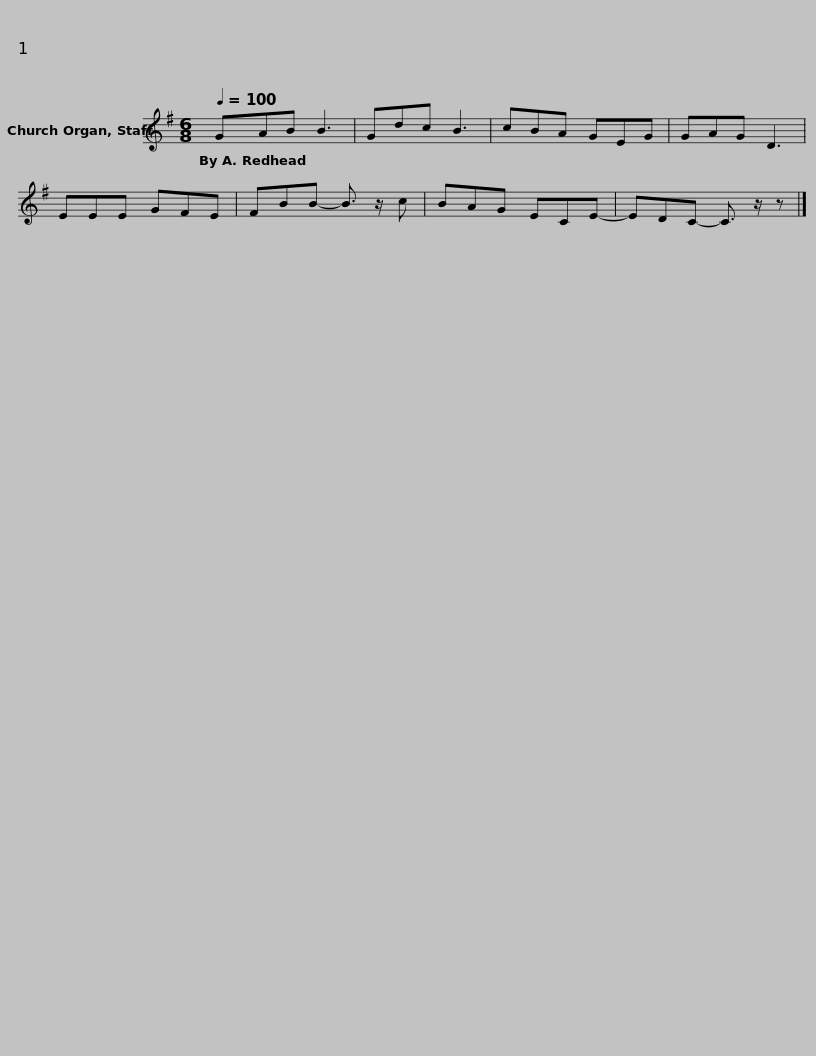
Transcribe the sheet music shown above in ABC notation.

X:1
L:1/8
Q:1/4=100
M:6/8
I:linebreak $
K:G
V:1 treble
V:1
 GAB B3 | Gdc B3 | cBA GEG | GAG D3 | EEE GFE | %5
 FBB- B3/2 z/ c | BAG ECE- |$ EDC- C3/2 z/ z |] %8
